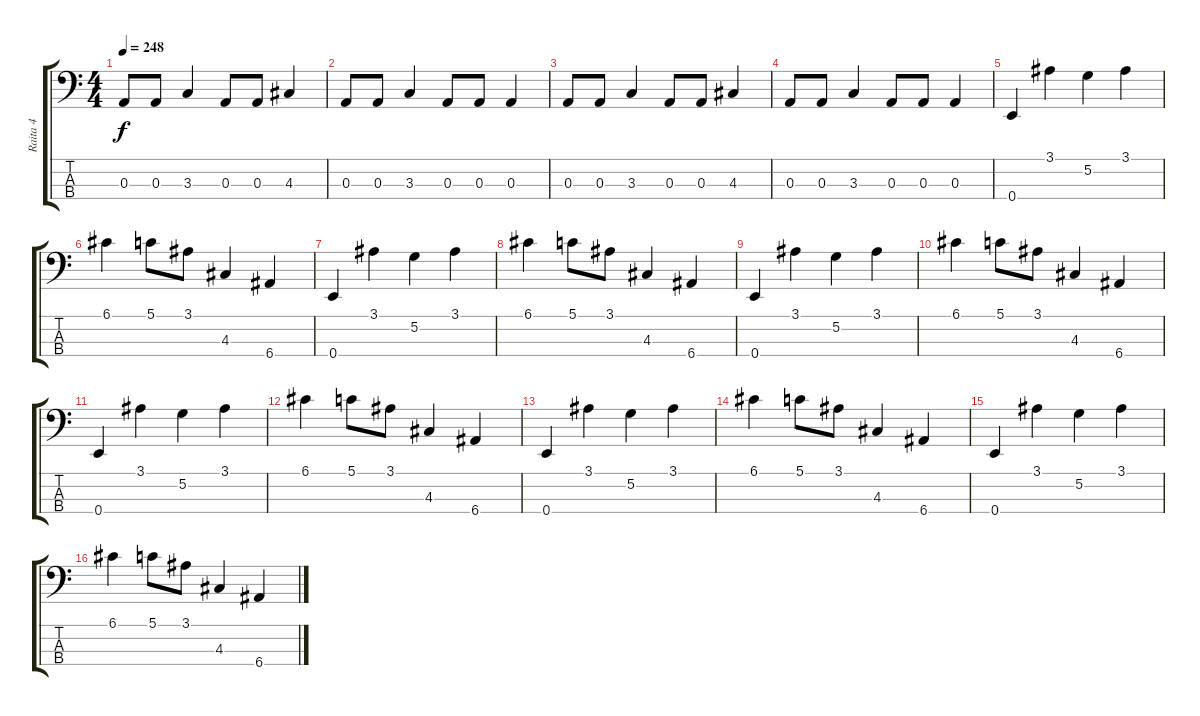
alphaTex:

\track ("Raita 4" "Raita 4") {instrument overdrivenguitar}
\staff {score tabs}
\tuning (G2 D2 A1 E1) {hide}
\ts (4 4)
\tempo 248
\clef f4
\ks c
0.3.8{dy f} 0.3.8 3.3.4 0.3.8 0.3.8 4.3.4 |
0.3.8 0.3.8 3.3.4 0.3.8 0.3.8 0.3.4 |
0.3.8 0.3.8 3.3.4 0.3.8 0.3.8 4.3.4 |
0.3.8 0.3.8 3.3.4 0.3.8 0.3.8 0.3.4 |
0.4.4 3.1.4 5.2.4 3.1.4 |
6.1.4 5.1.8 3.1.8 4.3.4 6.4.4 |
0.4.4 3.1.4 5.2.4 3.1.4 |
6.1.4 5.1.8 3.1.8 4.3.4 6.4.4 |
0.4.4 3.1.4 5.2.4 3.1.4 |
6.1.4 5.1.8 3.1.8 4.3.4 6.4.4 |
0.4.4 3.1.4 5.2.4 3.1.4 |
6.1.4 5.1.8 3.1.8 4.3.4 6.4.4 |
0.4.4 3.1.4 5.2.4 3.1.4 |
6.1.4 5.1.8 3.1.8 4.3.4 6.4.4 |
0.4.4 3.1.4 5.2.4 3.1.4 |
6.1.4 5.1.8 3.1.8 4.3.4 6.4.4
